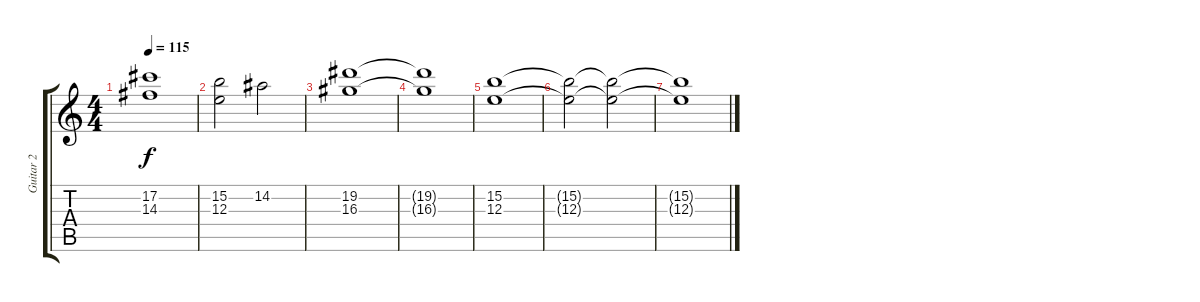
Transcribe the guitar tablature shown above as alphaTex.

\track ("Guitar 2" "Guitar 2") {instrument distortionguitar}
\staff {score tabs}
\tuning (Db4 Ab3 E3 B2 Gb2 Db2) {hide}
\ts (4 4)
\tempo 115
\clef g2
\ks c
(17.2 14.3).1{dy f} |
(15.2 12.3).2 14.2.2 |
(19.2 16.3).1 |
(19.2{t} 16.3{t}).1 |
(15.2 12.3).1 |
(15.2{t} 12.3{t}).2{volume 0} (15.2{t} 12.3{t}).2 |
(15.2{t} 12.3{t}).1
